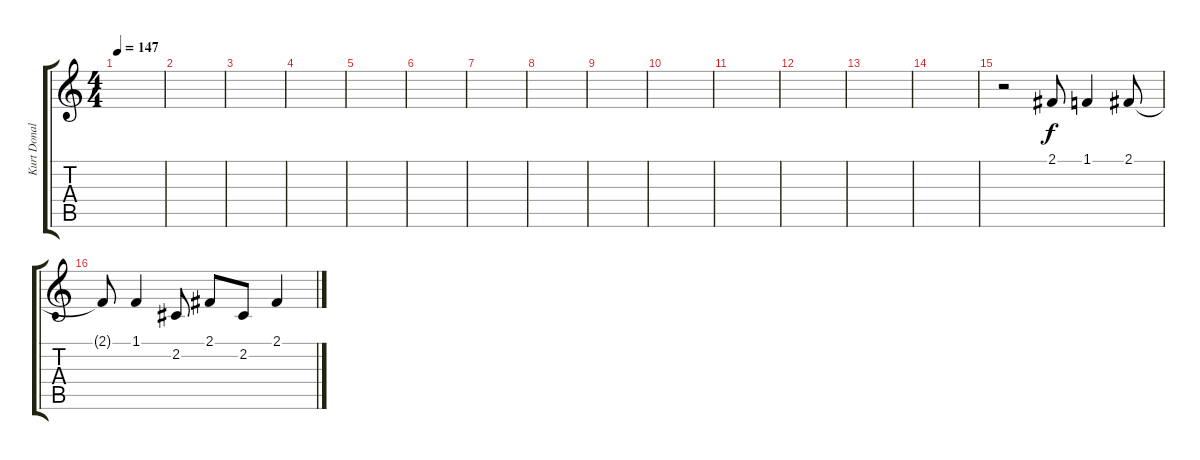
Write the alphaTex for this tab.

\track ("Kurt Donald Cobain (Voix)" "Kurt Donal") {instrument altosax}
\staff {score tabs}
\tuning (E4 B3 G3 D3 A2 E2) {hide}
\ts (4 4)
\tempo 147
\clef g2
\ks c
|
|
|
|
|
|
|
|
|
|
|
|
|
|
r.2 2.1.8 1.1.4 2.1.8 |
2.1{t}.8 1.1.4 2.2.8 2.1.8 2.2.8 2.1.4
